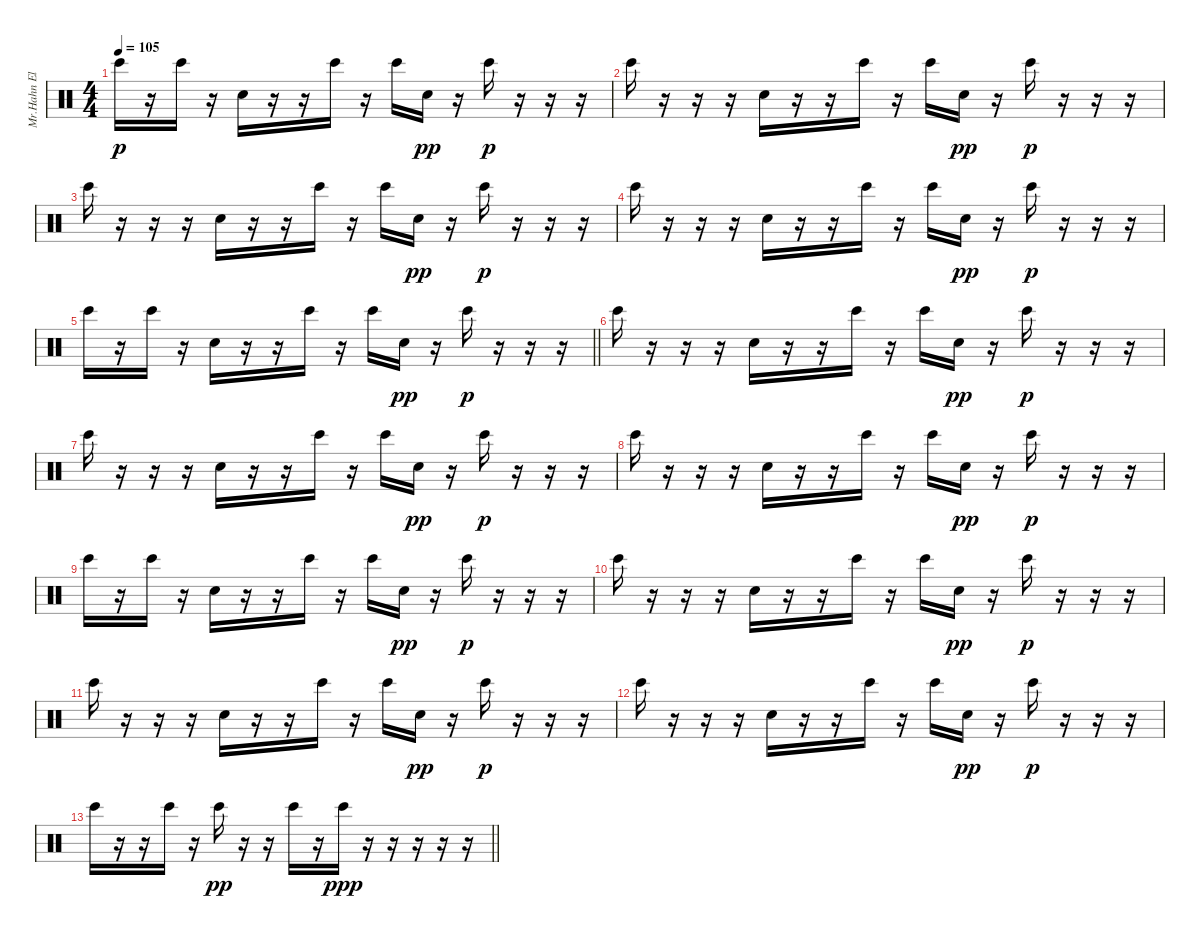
\track ("Mr.Hahn Elettronic Drums" "Mr.Hahn El") {instrument percussion}
\staff {score}
\articulation defaults
\ts (4 4)
\tempo 105
\clef neutral
\ks c "Bongo High (hit)".16{dy p}
r.16 "Bongo High (hit)".16 r.16 "Hand Clap (hit)".16 r.16 r.16 "Bongo High (hit)".16 r.16 "Bongo High (hit)".16 "Hand Clap (hit)".16{dy pp} r.16 "Bongo High (hit)".16{dy p} r.16 r.16 r.16 |
"Bongo High (hit)".16 r.16 r.16 r.16 "Hand Clap (hit)".16 r.16 r.16 "Bongo High (hit)".16 r.16 "Bongo High (hit)".16 "Hand Clap (hit)".16{dy pp} r.16 "Bongo High (hit)".16{dy p} r.16 r.16 r.16 |
"Bongo High (hit)".16 r.16 r.16 r.16 "Hand Clap (hit)".16 r.16 r.16 "Bongo High (hit)".16 r.16 "Bongo High (hit)".16 "Hand Clap (hit)".16{dy pp} r.16 "Bongo High (hit)".16{dy p} r.16 r.16 r.16 |
"Bongo High (hit)".16 r.16 r.16 r.16 "Hand Clap (hit)".16 r.16 r.16 "Bongo High (hit)".16 r.16 "Bongo High (hit)".16 "Hand Clap (hit)".16{dy pp} r.16 "Bongo High (hit)".16{dy p} r.16 r.16 r.16 |
\barLineRight lightlight "Bongo High (hit)".16
r.16 "Bongo High (hit)".16 r.16 "Hand Clap (hit)".16 r.16 r.16 "Bongo High (hit)".16 r.16 "Bongo High (hit)".16 "Hand Clap (hit)".16{dy pp} r.16 "Bongo High (hit)".16{dy p} r.16 r.16 r.16 |
"Bongo High (hit)".16 r.16 r.16 r.16 "Hand Clap (hit)".16 r.16 r.16 "Bongo High (hit)".16 r.16 "Bongo High (hit)".16 "Hand Clap (hit)".16{dy pp} r.16 "Bongo High (hit)".16{dy p} r.16 r.16 r.16 |
"Bongo High (hit)".16 r.16 r.16 r.16 "Hand Clap (hit)".16 r.16 r.16 "Bongo High (hit)".16 r.16 "Bongo High (hit)".16 "Hand Clap (hit)".16{dy pp} r.16 "Bongo High (hit)".16{dy p} r.16 r.16 r.16 |
"Bongo High (hit)".16 r.16 r.16 r.16 "Hand Clap (hit)".16 r.16 r.16 "Bongo High (hit)".16 r.16 "Bongo High (hit)".16 "Hand Clap (hit)".16{dy pp} r.16 "Bongo High (hit)".16{dy p} r.16 r.16 r.16 |
"Bongo High (hit)".16 r.16 "Bongo High (hit)".16 r.16 "Hand Clap (hit)".16 r.16 r.16 "Bongo High (hit)".16 r.16 "Bongo High (hit)".16 "Hand Clap (hit)".16{dy pp} r.16 "Bongo High (hit)".16{dy p} r.16 r.16 r.16 |
"Bongo High (hit)".16 r.16 r.16 r.16 "Hand Clap (hit)".16 r.16 r.16 "Bongo High (hit)".16 r.16 "Bongo High (hit)".16 "Hand Clap (hit)".16{dy pp} r.16 "Bongo High (hit)".16{dy p} r.16 r.16 r.16 |
"Bongo High (hit)".16 r.16 r.16 r.16 "Hand Clap (hit)".16 r.16 r.16 "Bongo High (hit)".16 r.16 "Bongo High (hit)".16 "Hand Clap (hit)".16{dy pp} r.16 "Bongo High (hit)".16{dy p} r.16 r.16 r.16 |
"Bongo High (hit)".16 r.16 r.16 r.16 "Hand Clap (hit)".16 r.16 r.16 "Bongo High (hit)".16 r.16 "Bongo High (hit)".16 "Hand Clap (hit)".16{dy pp} r.16 "Bongo High (hit)".16{dy p} r.16 r.16 r.16 |
\barLineRight lightlight "Bongo High (hit)".16
r.16 r.16 "Bongo High (hit)".16 r.16 "Bongo High (hit)".16{dy pp} r.16 r.16 "Bongo High (hit)".16 r.16 "Bongo High (hit)".16{dy ppp} r.16 r.16 r.16 r.16 r.16
